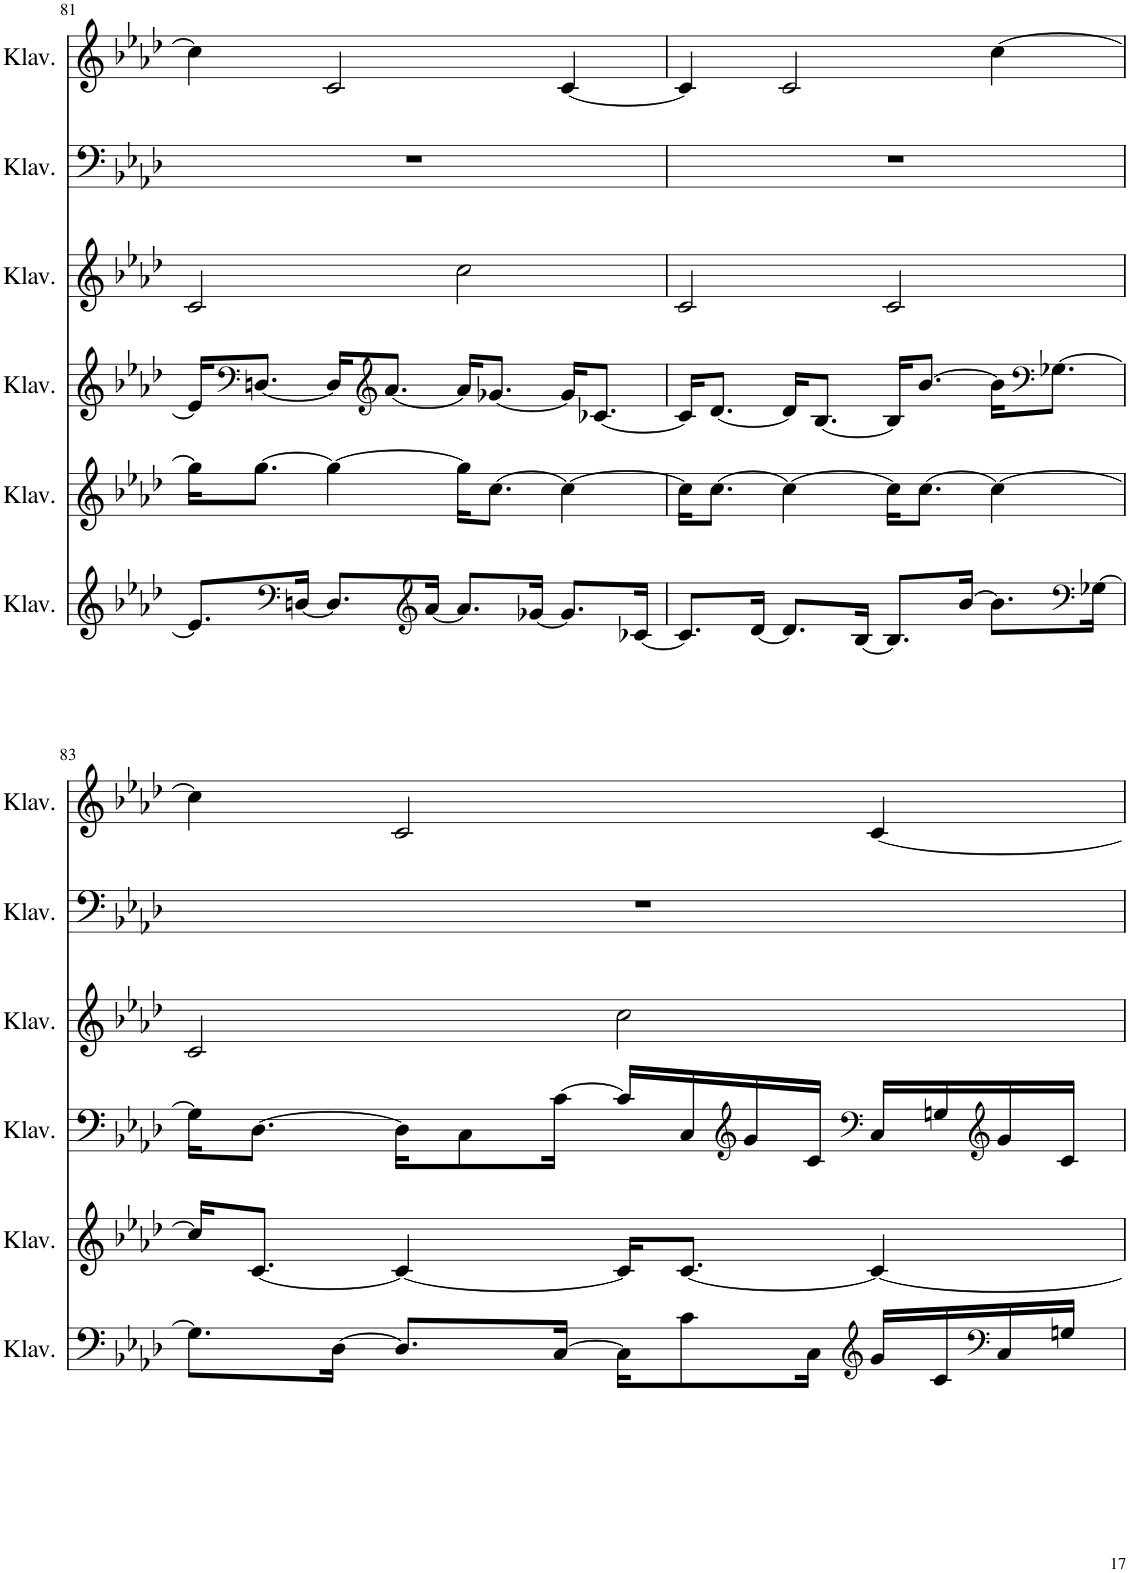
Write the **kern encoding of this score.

**kern	**kern	**kern	**kern	**kern	**kern
*part6	*part5	*part4	*part3	*part2	*part1
*staff6	*staff5	*staff4	*staff3	*staff2	*staff1
*I"Klavier	*I"Klavier	*I"Klavier	*I"Klavier	*I"Klavier	*I"Klavier
*I'Klav.	*I'Klav.	*I'Klav.	*I'Klav.	*I'Klav.	*I'Klav.
!!LO:PB:g=z
*clefG2	*clefG2	*clefG2	*clefG2	*clefF4	*clefG2
*k[b-e-a-d-]	*k[b-e-a-d-]	*k[b-e-a-d-]	*k[b-e-a-d-]	*k[b-e-a-d-]	*k[b-e-a-d-]
*M4/4	*M4/4	*M4/4	*M4/4	*M4/4	*M4/4
=81	=81	=81	=81	=81	=81
8.e-/L]	16gg\KL]	16e-/KL]	2c/	1r	4cc\]
*	*	*clefF4	*	*	*
.	[8.gg\J	[8.Dn/J	.	.	.
*clefF4	*	*	*	*	*
[16Dn/Jk	.	.	.	.	.
8.D/L]	4gg\_	16D/KL]	.	.	2c/
*	*	*clefG2	*	*	*
.	.	[8.a-/J	.	.	.
*clefG2	*	*	*	*	*
[16a-/Jk	.	.	.	.	.
8.a-/L]	16gg\KL]	16a-/KL]	2cc\	.	.
.	[8.cc\J	[8.g-X/J	.	.	.
[16g-X/Jk	.	.	.	.	.
8.g-/L]	4cc\_	16g-/KL]	.	.	[4c/
.	.	[8.c-X/J	.	.	.
[16c-X/Jk	.	.	.	.	.
=82	=82	=82	=82	=82	=82
8.c-/L]	16cc\KL]	16c-/KL]	2c/	1r	4c/]
.	[8.cc\J	[8.d-/J	.	.	.
[16d-/Jk	.	.	.	.	.
8.d-/L]	4cc\_	16d-/KL]	.	.	2c/
.	.	[8.B-/J	.	.	.
[16B-/Jk	.	.	.	.	.
8.B-/L]	16cc\KL]	16B-/KL]	2c/	.	.
.	[8.cc\J	[8.b-/J	.	.	.
[16b-/Jk	.	.	.	.	.
8.b-\L]	4cc\_	16b-\KL]	.	.	[4cc\
*	*	*clefF4	*	*	*
.	.	[8.G-X\J	.	.	.
*clefF4	*	*	*	*	*
[16G-X\Jk	.	.	.	.	.
!!LO:LB:g=z
=83	=83	=83	=83	=83	=83
8.G-\L]	16cc/KL]	16G-\KL]	2c/	1r	4cc\]
.	[8.c/J	[8.D-\J	.	.	.
[16D-\Jk	.	.	.	.	.
8.D-/L]	4c/_	16D-\KL]	.	.	2c/
.	.	8C\	.	.	.
[16C/Jk	.	[16c\Jk	.	.	.
16C\KL]	16c/KL]	16c/LL]	2cc\	.	.
8c\	[8.c/J	16C/	.	.	.
*	*	*clefG2	*	*	*
.	.	16g/	.	.	.
16C\Jk	.	16c/JJ	.	.	.
*clefG2	*	*clefF4	*	*	*
16g/LL	4c/_	16C/LL	.	.	[4c/
16c/	.	16Gn/	.	.	.
*clefF4	*	*clefG2	*	*	*
16C/	.	16g/	.	.	.
16Gn/JJ	.	16c/JJ	.	.	.
=	=	=	=	=	=
*-	*-	*-	*-	*-	*-
